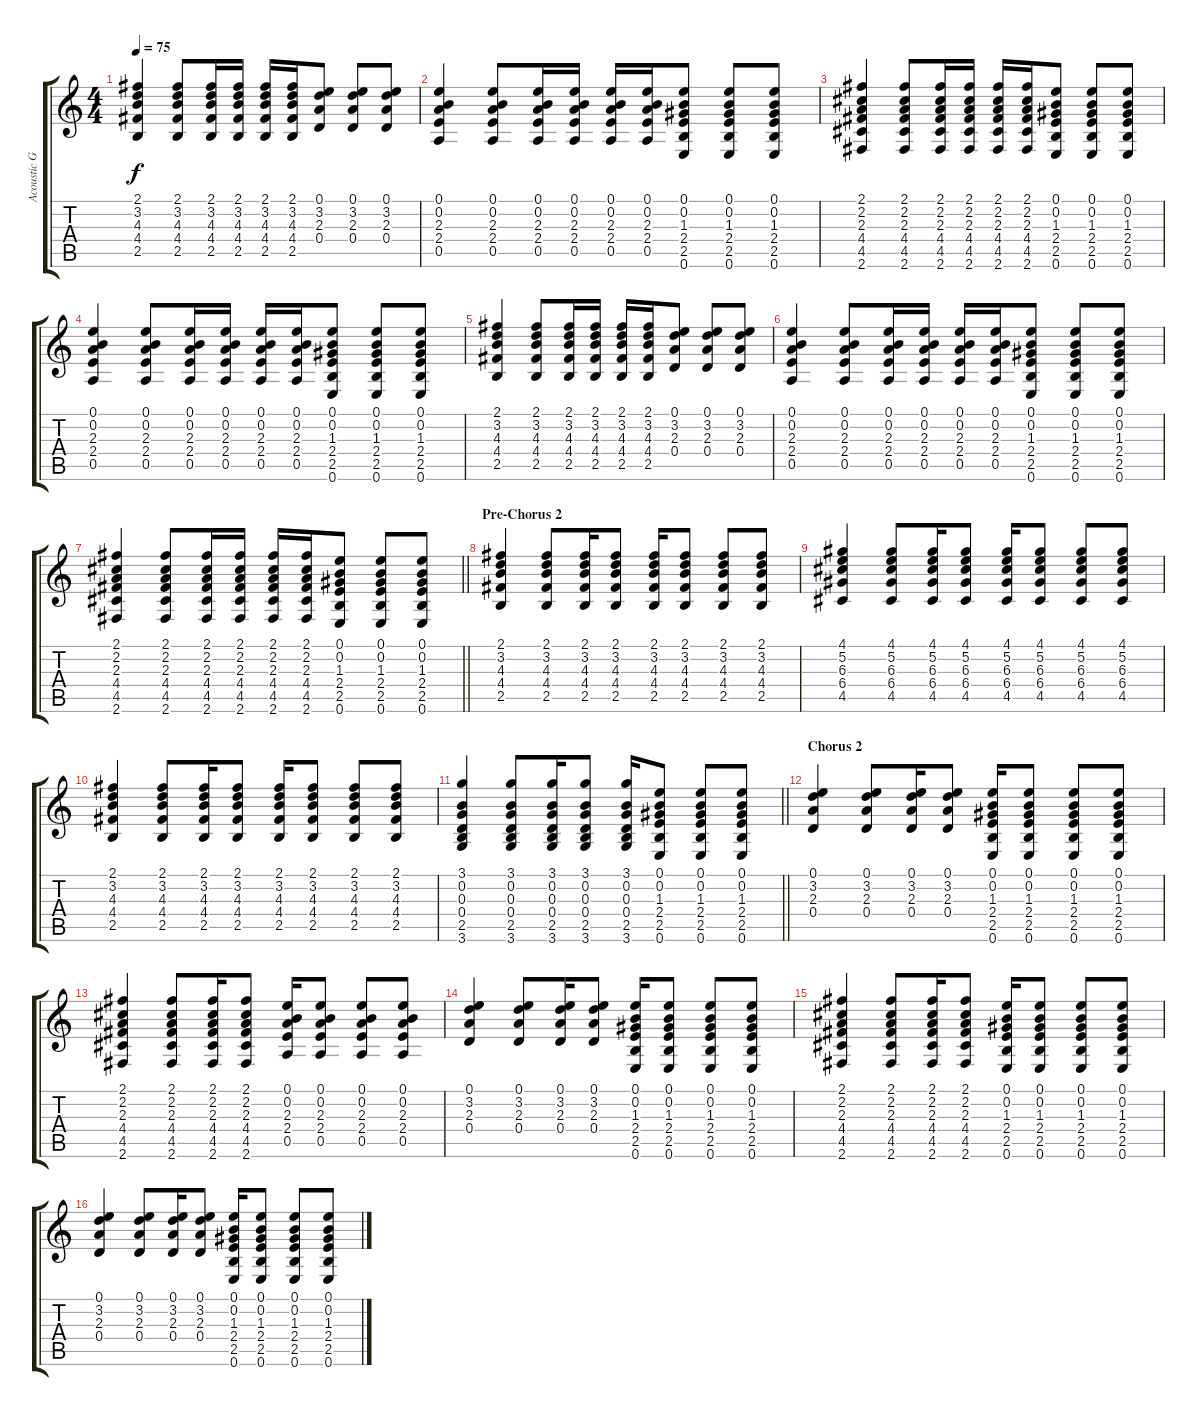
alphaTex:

\track ("Acoustic Guitar" "Acoustic G") {instrument acousticguitarsteel}
\staff {score tabs}
\tuning (E4 B3 G3 D3 A2 E2) {hide}
\ts (4 4)
\tempo 75
\clef g2
\ks c
(2.1 3.2 4.3 4.4 2.5).4{dy f} (2.1 3.2 4.3 4.4 2.5).8 (2.1 3.2 4.3 4.4 2.5).16 (2.1 3.2 4.3 4.4 2.5).16 (2.1 3.2 4.3 4.4 2.5).16 (2.1 3.2 4.3 4.4 2.5).16 (0.1 3.2 2.3 0.4).8 (0.1 3.2 2.3 0.4).8 (0.1 3.2 2.3 0.4).8 |
(0.1 0.2 2.3 2.4 0.5).4 (0.1 0.2 2.3 2.4 0.5).8 (0.1 0.2 2.3 2.4 0.5).16 (0.1 0.2 2.3 2.4 0.5).16 (0.1 0.2 2.3 2.4 0.5).16 (0.1 0.2 2.3 2.4 0.5).16 (0.1 0.2 1.3 2.4 2.5 0.6).8 (0.1 0.2 1.3 2.4 2.5 0.6).8 (0.1 0.2 1.3 2.4 2.5 0.6).8 |
(2.1 2.2 2.3 4.4 4.5 2.6).4 (2.1 2.2 2.3 4.4 4.5 2.6).8 (2.1 2.2 2.3 4.4 4.5 2.6).16 (2.1 2.2 2.3 4.4 4.5 2.6).16 (2.1 2.2 2.3 4.4 4.5 2.6).16 (2.1 2.2 2.3 4.4 4.5 2.6).16 (0.1 0.2 1.3 2.4 2.5 0.6).8 (0.1 0.2 1.3 2.4 2.5 0.6).8 (0.1 0.2 1.3 2.4 2.5 0.6).8 |
(0.1 0.2 2.3 2.4 0.5).4 (0.1 0.2 2.3 2.4 0.5).8 (0.1 0.2 2.3 2.4 0.5).16 (0.1 0.2 2.3 2.4 0.5).16 (0.1 0.2 2.3 2.4 0.5).16 (0.1 0.2 2.3 2.4 0.5).16 (0.1 0.2 1.3 2.4 2.5 0.6).8 (0.1 0.2 1.3 2.4 2.5 0.6).8 (0.1 0.2 1.3 2.4 2.5 0.6).8 |
(2.1 3.2 4.3 4.4 2.5).4 (2.1 3.2 4.3 4.4 2.5).8 (2.1 3.2 4.3 4.4 2.5).16 (2.1 3.2 4.3 4.4 2.5).16 (2.1 3.2 4.3 4.4 2.5).16 (2.1 3.2 4.3 4.4 2.5).16 (0.1 3.2 2.3 0.4).8 (0.1 3.2 2.3 0.4).8 (0.1 3.2 2.3 0.4).8 |
(0.1 0.2 2.3 2.4 0.5).4 (0.1 0.2 2.3 2.4 0.5).8 (0.1 0.2 2.3 2.4 0.5).16 (0.1 0.2 2.3 2.4 0.5).16 (0.1 0.2 2.3 2.4 0.5).16 (0.1 0.2 2.3 2.4 0.5).16 (0.1 0.2 1.3 2.4 2.5 0.6).8 (0.1 0.2 1.3 2.4 2.5 0.6).8 (0.1 0.2 1.3 2.4 2.5 0.6).8 |
\barLineRight lightlight
(2.1 2.2 2.3 4.4 4.5 2.6).4 (2.1 2.2 2.3 4.4 4.5 2.6).8 (2.1 2.2 2.3 4.4 4.5 2.6).16 (2.1 2.2 2.3 4.4 4.5 2.6).16 (2.1 2.2 2.3 4.4 4.5 2.6).16 (2.1 2.2 2.3 4.4 4.5 2.6).16 (0.1 0.2 1.3 2.4 2.5 0.6).8 (0.1 0.2 1.3 2.4 2.5 0.6).8 (0.1 0.2 1.3 2.4 2.5 0.6).8 |
\section ("" "Pre-Chorus 2")
(2.1 3.2 4.3 4.4 2.5).4 (2.1 3.2 4.3 4.4 2.5).8 (2.1 3.2 4.3 4.4 2.5).16 (2.1 3.2 4.3 4.4 2.5).8 (2.1 3.2 4.3 4.4 2.5).16 (2.1 3.2 4.3 4.4 2.5).8 (2.1 3.2 4.3 4.4 2.5).8 (2.1 3.2 4.3 4.4 2.5).8 |
(4.1 5.2 6.3 6.4 4.5).4 (4.1 5.2 6.3 6.4 4.5).8 (4.1 5.2 6.3 6.4 4.5).16 (4.1 5.2 6.3 6.4 4.5).8 (4.1 5.2 6.3 6.4 4.5).16 (4.1 5.2 6.3 6.4 4.5).8 (4.1 5.2 6.3 6.4 4.5).8 (4.1 5.2 6.3 6.4 4.5).8 |
(2.1 3.2 4.3 4.4 2.5).4 (2.1 3.2 4.3 4.4 2.5).8 (2.1 3.2 4.3 4.4 2.5).16 (2.1 3.2 4.3 4.4 2.5).8 (2.1 3.2 4.3 4.4 2.5).16 (2.1 3.2 4.3 4.4 2.5).8 (2.1 3.2 4.3 4.4 2.5).8 (2.1 3.2 4.3 4.4 2.5).8 |
\barLineRight lightlight
(3.1 0.2 0.3 0.4 2.5 3.6).4 (3.1 0.2 0.3 0.4 2.5 3.6).8 (3.1 0.2 0.3 0.4 2.5 3.6).16 (3.1 0.2 0.3 0.4 2.5 3.6).8 (3.1 0.2 0.3 0.4 2.5 3.6).16 (0.1 0.2 1.3 2.4 2.5 0.6).8 (0.1 0.2 1.3 2.4 2.5 0.6).8 (0.1 0.2 1.3 2.4 2.5 0.6).8 |
\section ("" "Chorus 2")
(0.1 3.2 2.3 0.4).4 (0.1 3.2 2.3 0.4).8 (0.1 3.2 2.3 0.4).16 (0.1 3.2 2.3 0.4).8 (0.1 0.2 1.3 2.4 2.5 0.6).16 (0.1 0.2 1.3 2.4 2.5 0.6).8 (0.1 0.2 1.3 2.4 2.5 0.6).8 (0.1 0.2 1.3 2.4 2.5 0.6).8 |
(2.1 2.2 2.3 4.4 4.5 2.6).4 (2.1 2.2 2.3 4.4 4.5 2.6).8 (2.1 2.2 2.3 4.4 4.5 2.6).16 (2.1 2.2 2.3 4.4 4.5 2.6).8 (0.1 0.2 2.3 2.4 0.5).16 (0.1 0.2 2.3 2.4 0.5).8 (0.1 0.2 2.3 2.4 0.5).8 (0.1 0.2 2.3 2.4 0.5).8 |
(0.1 3.2 2.3 0.4).4 (0.1 3.2 2.3 0.4).8 (0.1 3.2 2.3 0.4).16 (0.1 3.2 2.3 0.4).8 (0.1 0.2 1.3 2.4 2.5 0.6).16 (0.1 0.2 1.3 2.4 2.5 0.6).8 (0.1 0.2 1.3 2.4 2.5 0.6).8 (0.1 0.2 1.3 2.4 2.5 0.6).8 |
(2.1 2.2 2.3 4.4 4.5 2.6).4 (2.1 2.2 2.3 4.4 4.5 2.6).8 (2.1 2.2 2.3 4.4 4.5 2.6).16 (2.1 2.2 2.3 4.4 4.5 2.6).8 (0.1 0.2 1.3 2.4 2.5 0.6).16 (0.1 0.2 1.3 2.4 2.5 0.6).8 (0.1 0.2 1.3 2.4 2.5 0.6).8 (0.1 0.2 1.3 2.4 2.5 0.6).8 |
(0.1 3.2 2.3 0.4).4 (0.1 3.2 2.3 0.4).8 (0.1 3.2 2.3 0.4).16 (0.1 3.2 2.3 0.4).8 (0.1 0.2 1.3 2.4 2.5 0.6).16 (0.1 0.2 1.3 2.4 2.5 0.6).8 (0.1 0.2 1.3 2.4 2.5 0.6).8 (0.1 0.2 1.3 2.4 2.5 0.6).8
